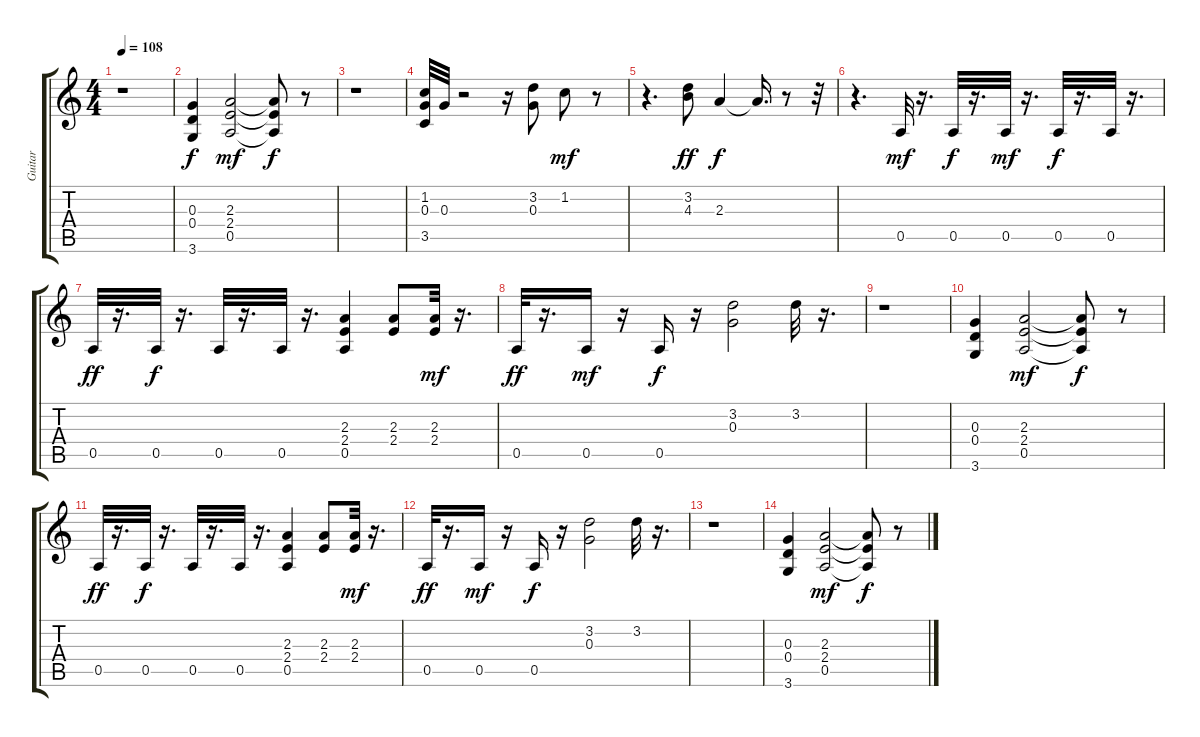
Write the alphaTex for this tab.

\track ("Guitar" "Guitar") {instrument distortionguitar}
\staff {score tabs}
\tuning (E4 B3 G3 D3 A2 E2) {hide}
\ts (4 4)
\tempo 108
\clef g2
\ks c
r.1{dy f} |
(0.3 0.4 3.6).4 (2.3 2.4 0.5).2{dy mf} (2.3{t} 2.4{t} 0.5{t}).8{dy f} r.8 |
r.1 |
(1.2 0.3 3.5).32 0.3.32 r.2 r.16 (3.2 0.3).8 1.2.8{dy mf} r.8 |
r.4{d} (3.2 4.3).8{dy ff} 2.3.4{dy f} 2.3{t}.16{d} r.8 r.32 |
r.4{d} 0.5.32{dy mf} r.16{d} 0.5.32{dy f} r.16{d} 0.5.32{dy mf} r.16{d} 0.5.32{dy f} r.16{d} 0.5.32 r.16{d} |
0.5.32{dy ff} r.16{d} 0.5.32{dy f} r.16{d} 0.5.32 r.16{d} 0.5.32 r.16{d} (2.3 2.4 0.5).4 (2.3 2.4).8 (2.3 2.4).32{dy mf} r.16{d} |
0.5.32{dy ff} r.16{d} 0.5.16{dy mf} r.16 0.5.16{dy f} r.16 (3.2 0.3).2 3.2.32 r.16{d} |
r.1 |
(0.3 0.4 3.6).4 (2.3 2.4 0.5).2{dy mf} (2.3{t} 2.4{t} 0.5{t}).8{dy f} r.8 |
0.5.32{dy ff} r.16{d} 0.5.32{dy f} r.16{d} 0.5.32 r.16{d} 0.5.32 r.16{d} (2.3 2.4 0.5).4 (2.3 2.4).8 (2.3 2.4).32{dy mf} r.16{d} |
0.5.32{dy ff} r.16{d} 0.5.16{dy mf} r.16 0.5.16{dy f} r.16 (3.2 0.3).2 3.2.32 r.16{d} |
r.1 |
(0.3 0.4 3.6).4 (2.3 2.4 0.5).2{dy mf} (2.3{t} 2.4{t} 0.5{t}).8{dy f} r.8
